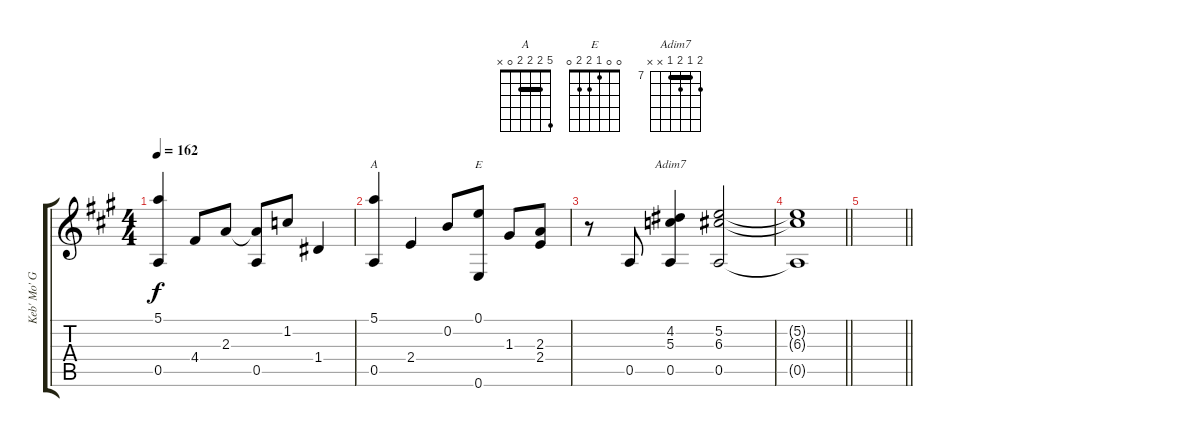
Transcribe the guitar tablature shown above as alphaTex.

\track ("Keb' Mo' Guitar" "Keb' Mo' G") {instrument acousticguitarsteel}
\staff {score tabs}
\tuning (E4 B3 G3 D3 A2 E2) {hide}
\chord ("A" 5 2 2 2 0 x) {barre 2}
\chord ("E" 0 0 1 2 2 0)
\chord ("Adim7" 8 7 8 7 x x) {firstfret 7 barre 7}
\ts (4 4)
\tempo 162
\clef g2
\ks a
(5.1 0.5).4{dy f} 4.4.8 2.3.8 (2.3{t} 0.5).8 1.2.8 1.4.4 |
(5.1 0.5).4{ch "A"} 2.4.4 0.2.8 (0.1 0.6).8{ch "E"} 1.3.8 (2.3 2.4).8 |
r.8 0.5.8 (4.2 5.3 0.5).4{ch "Adim7"} (5.2 6.3 0.5).2 |
\barLineRight lightlight
(5.2{t} 6.3{t} 0.5{t}).1 |
\barLineRight lightlight
